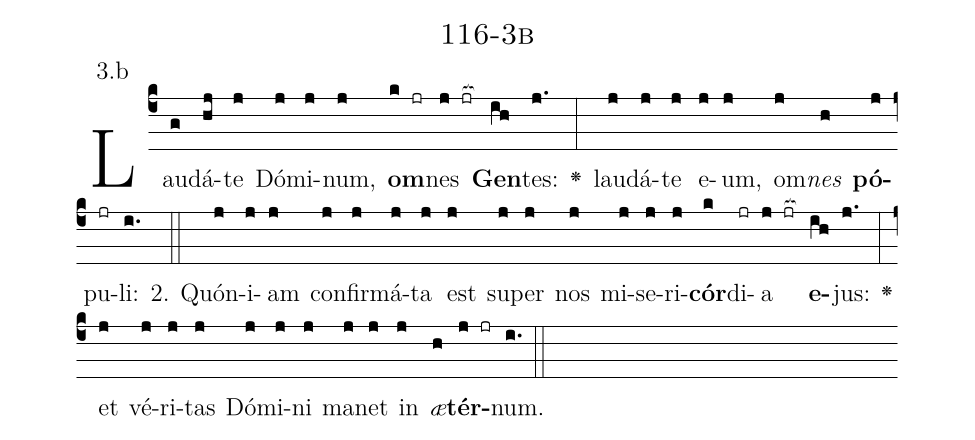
name: 116-3b;
annotation: 3.b;
%%
(c4)Lau(g)dá(hj)te(j) Dó(j)mi(j)num,(j) <b>om</b>(k jr)nes(j jr[ocb:1{]) <b>Gen</b>(ih[ocb:0}])tes:(j.) <v>\greheightstar</v>(:) lau(j)dá(j)te(j) e(j)um,(j) om(j)<i>nes</i>(h) <b>pó</b>(j)pu(jr)li:(i.) (::)
2. Quón(j)i(j)am(j) con(j)fir(j)má(j)ta(j) est(j) su(j)per(j) nos(j) mi(j)se(j)ri(j)<b>cór</b>(k)di(jr)a(j jr[ocb:1{]) <b>e</b>(ih[ocb:0}])jus:(j.) <v>\greheightstar</v>(:) et(j) vé(j)ri(j)tas(j) Dó(j)mi(j)ni(j) ma(j)net(j) in(j) <i>æ</i>(h)<b>tér</b>(j jr)num.(i.) (::)
